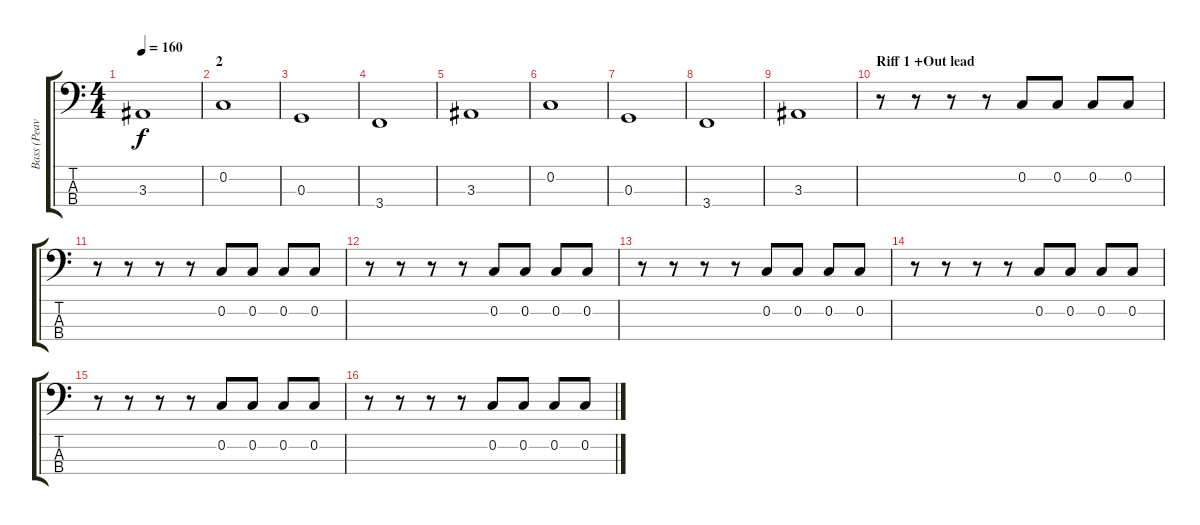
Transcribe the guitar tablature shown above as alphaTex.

\track ("Bass (Peavey Wagner)" "Bass (Peav") {instrument electricbasspick}
\staff {score tabs}
\tuning (F2 C2 G1 D1) {hide}
\ts (4 4)
\tempo 160
\clef f4
\ks c
3.3.1{dy f} |
\section ("" "2")
0.2.1 |
0.3.1 |
3.4.1 |
3.3.1 |
0.2.1 |
0.3.1 |
3.4.1 |
3.3.1 |
\section ("" "Riff 1 +Out lead")
r.8 r.8 r.8 r.8 0.2.8 0.2.8 0.2.8 0.2.8 |
r.8 r.8 r.8 r.8 0.2.8 0.2.8 0.2.8 0.2.8 |
r.8 r.8 r.8 r.8 0.2.8 0.2.8 0.2.8 0.2.8 |
r.8 r.8 r.8 r.8 0.2.8 0.2.8 0.2.8 0.2.8 |
r.8 r.8 r.8 r.8 0.2.8 0.2.8 0.2.8 0.2.8 |
r.8 r.8 r.8 r.8 0.2.8 0.2.8 0.2.8 0.2.8 |
r.8 r.8 r.8 r.8 0.2.8 0.2.8 0.2.8 0.2.8
